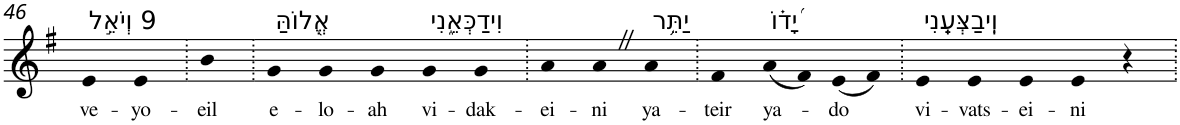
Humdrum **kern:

**kern	**text
*part1	*part1
*staff1	*staff1
*I"Piano	*
*I'Pno	*
!!LO:PB:g=z
*clefG2	*
*k[f#]	*
*G:	*
=46	=46
!LO:TX:a:t=9 וְיֹאֵ֣ל	!
!	!LO:LY:b
4e	ve-
!	!LO:LY:b
4e	-yo-
=47.	=47.
!	!LO:LY:b
4b	-eil
=48.	=48.
!LO:TX:a:t=אֱ֭לוֹהַּ	!
!	!LO:LY:b
4g	e-
!	!LO:LY:b
4g	-lo-
!	!LO:LY:b
4g	-ah
!LO:TX:a:t=וִידַכְּאֵ֑נִי	!
!	!LO:LY:b
4g	vi-
!	!LO:LY:b
4g	-dak-
=49.	=49.
!	!LO:LY:b
4a	-ei-
!	!LO:LY:b
4aZ	-ni
!LO:TX:a:t=יַתֵּ֥ר	!
!	!LO:LY:b
4a	ya-
=50.	=50.
!	!LO:LY:b
4f#	-teir
!LO:TX:a:t=יָ֝ד֗וֹ	!
!	!LO:LY:b
(8a	ya-
8f#)	.
!	!LO:LY:b
(8e	-do
8f#)	.
=51.	=51.
!LO:TX:a:t=וִֽיבַצְּעֵֽנִי	!
!	!LO:LY:b
4e	vi-
!	!LO:LY:b
4e	-vats-
!	!LO:LY:b
4e	-ei-
!	!LO:LY:b
4e	-ni
4r	.
=.	=.
*-	*-
